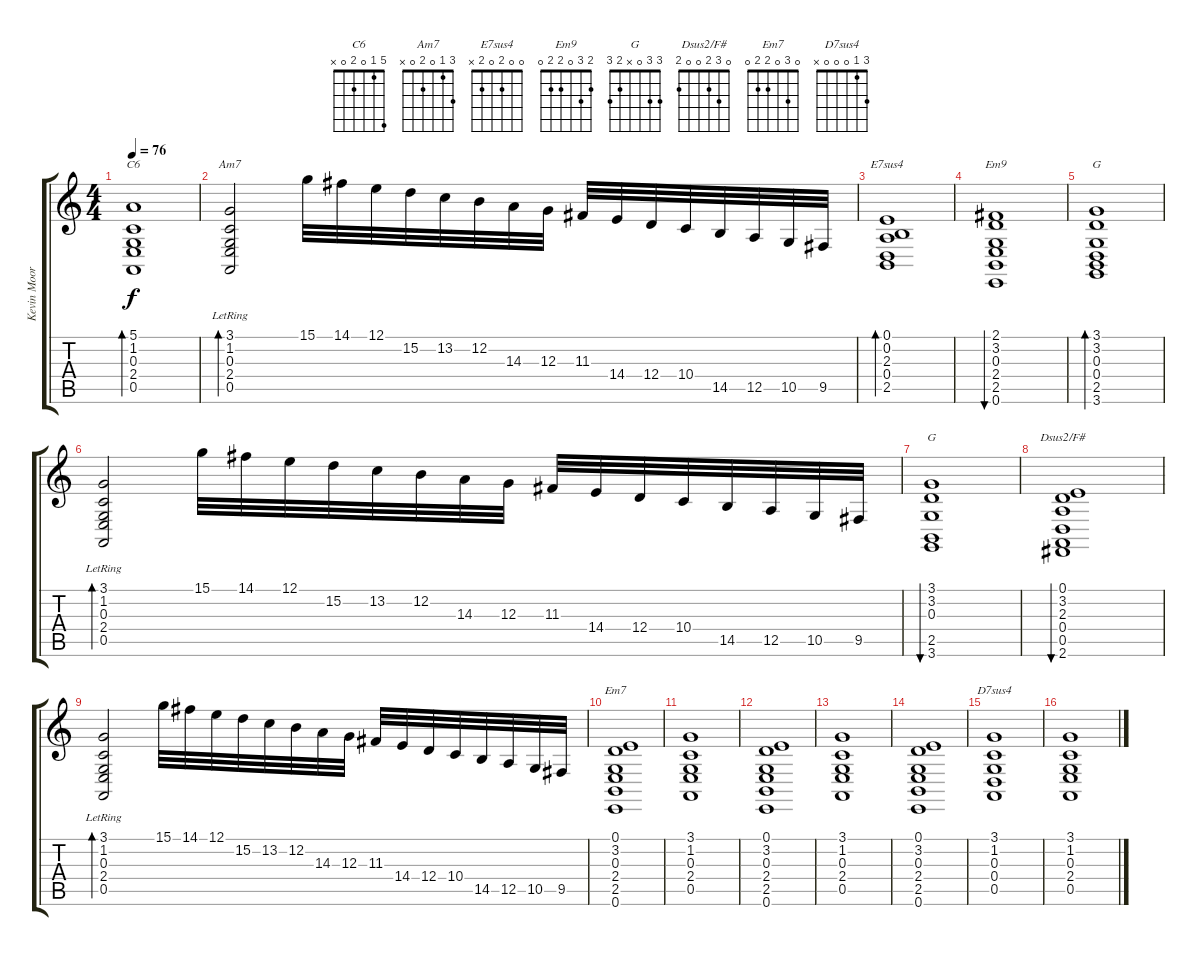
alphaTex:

\track ("Kevin Moore" "Kevin Moor") {instrument acousticgrandpiano}
\staff {score tabs}
\tuning (E4 B3 G3 D3 A2 E2) {hide}
\chord ("C6" 5 1 0 2 0 x)
\chord ("Am7" 3 1 0 2 0 x)
\chord ("E7sus4" 0 0 2 0 2 x)
\chord ("Em9" 2 3 0 2 2 0)
\chord ("G" 3 3 0 0 2 3)
\chord ("G" 3 3 0 x 2 3)
\chord ("Dsus2/F#" 0 3 2 0 0 2)
\chord ("Em7" 0 3 0 2 2 0)
\chord ("D7sus4" 3 1 0 0 0 x)
\ts (4 4)
\tempo 76
\clef g2
\ks c
(5.1 1.2 0.3 2.4 0.5).1{bd 480 ch "C6" dy f instrument acousticgrandpiano} |
(3.1{lr} 1.2{lr} 0.3{lr} 2.4{lr} 0.5{lr}).2{bd 480 ch "Am7"} 15.1.32 14.1.32 12.1.32 15.2.32 13.2.32 12.2.32 14.3.32 12.3.32 11.3.32 14.4.32 12.4.32 10.4.32 14.5.32 12.5.32 10.5.32 9.5.32 |
(0.1 0.2 2.3 0.4 2.5).1{bd 480 ch "E7sus4"} |
(2.1 3.2 0.3 2.4 2.5 0.6).1{bu 480 ch "Em9"} |
(3.1 3.2 0.3 0.4 2.5 3.6).1{bd 480 ch "G"} |
(3.1{lr} 1.2{lr} 0.3{lr} 2.4{lr} 0.5{lr}).2{bd 480} 15.1.32 14.1.32 12.1.32 15.2.32 13.2.32 12.2.32 14.3.32 12.3.32 11.3.32 14.4.32 12.4.32 10.4.32 14.5.32 12.5.32 10.5.32 9.5.32 |
(3.1 3.2 0.3 2.5 3.6).1{bu 480 ch "G"} |
(0.1 3.2 2.3 0.4 0.5 2.6).1{bu 480 ch "Dsus2/F#"} |
(3.1{lr} 1.2{lr} 0.3{lr} 2.4{lr} 0.5{lr}).2{bd 480} 15.1.32 14.1.32 12.1.32 15.2.32 13.2.32 12.2.32 14.3.32 12.3.32 11.3.32 14.4.32 12.4.32 10.4.32 14.5.32 12.5.32 10.5.32 9.5.32 |
(0.1 3.2 0.3 2.4 2.5 0.6).1{ch "Em7"} |
(3.1 1.2 0.3 2.4 0.5).1 |
(0.1 3.2 0.3 2.4 2.5 0.6).1 |
(3.1 1.2 0.3 2.4 0.5).1 |
(0.1 3.2 0.3 2.4 2.5 0.6).1 |
(3.1 1.2 0.3 0.4 0.5).1{ch "D7sus4"} |
(3.1 1.2 0.3 2.4 0.5).1
